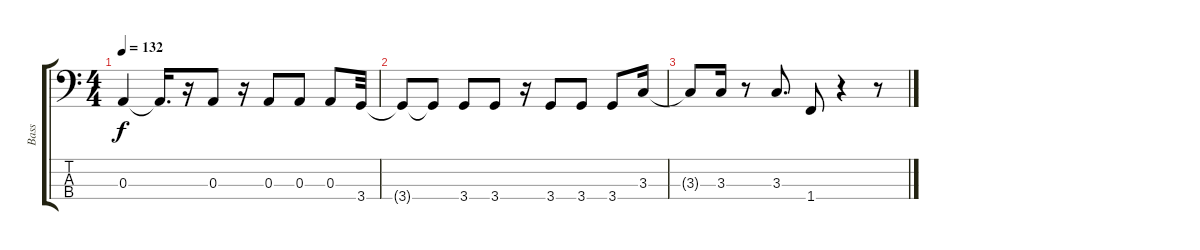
\track ("Bass" "Bass") {instrument electricbasspick}
\staff {score tabs}
\tuning (G2 D2 A1 E1) {hide}
\ts (4 4)
\tempo 132
\clef f4
\ks c
0.3{t}.4{dy f} 0.3{t}.16{d} r.16 0.3.8 r.16 0.3.8 0.3.8 0.3.8 3.4.32 |
3.4{t}.8 3.4{t}.8 3.4.8 3.4.8 r.16 3.4.8 3.4.8 3.4.8 3.3.16 |
3.3{t}.8 3.3.16 r.8 3.3.8{d} 1.4.8 r.4 r.8
